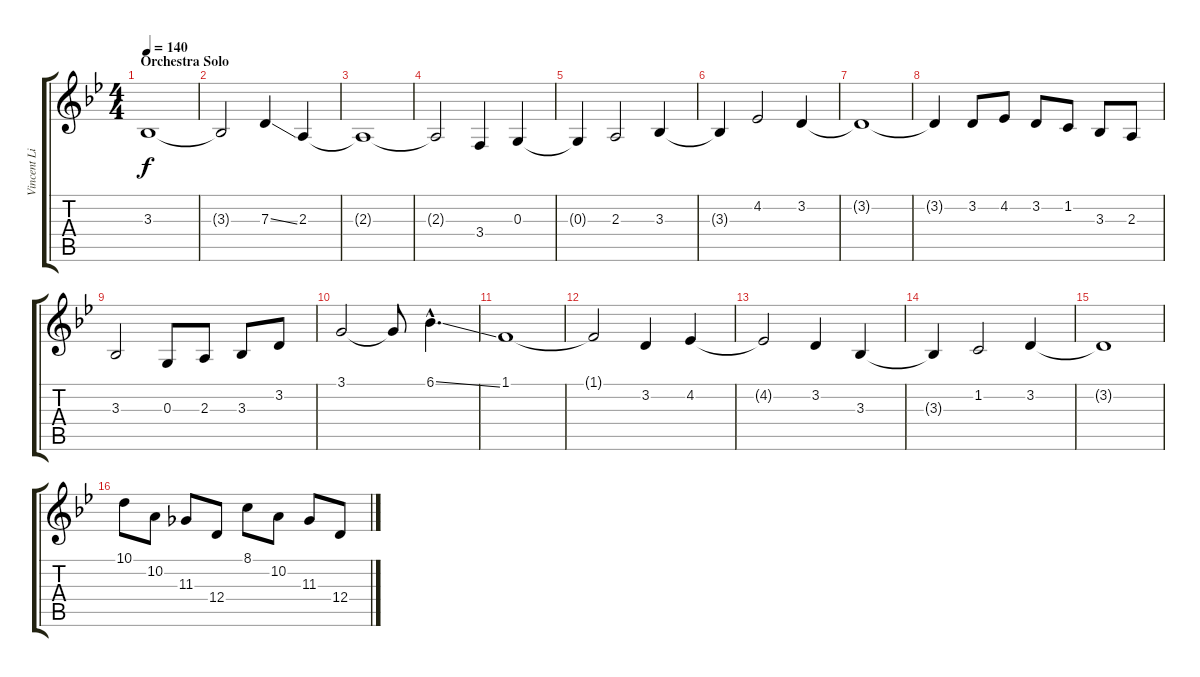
\track ("Vincent Lionti - Viola" "Vincent Li") {instrument viola}
\staff {score tabs}
\tuning (E4 B3 G3 D3 A2 E2) {hide}
\ts (4 4)
\section ("" "Orchestra Solo")
\tempo 140
\clef g2
\ks bb
3.3.1{dy f} |
3.3{t}.2 7.3{ss}.4 2.3.4 |
2.3{t}.1 |
2.3{t}.2 3.4.4 0.3.4 |
0.3{t}.4 2.3.2 3.3.4 |
3.3{t}.4 4.2.2 3.2.4 |
3.2{t}.1 |
3.2{t}.4 3.2.8 4.2.8 3.2.8 1.2.8 3.3.8 2.3.8 |
3.3.2 0.3.8 2.3.8 3.3.8 3.2.8 |
3.1.2 3.1{t}.8 6.1{ss hac}.4{d} |
1.1.1 |
1.1{t}.2 3.2.4 4.2.4 |
4.2{t}.2 3.2.4 3.3.4 |
3.3{t}.4 1.2.2 3.2.4 |
3.2{t}.1 |
10.1.8{volume 6} 10.2.8 11.3.8 12.4.8 8.1.8 10.2.8 11.3.8 12.4.8
